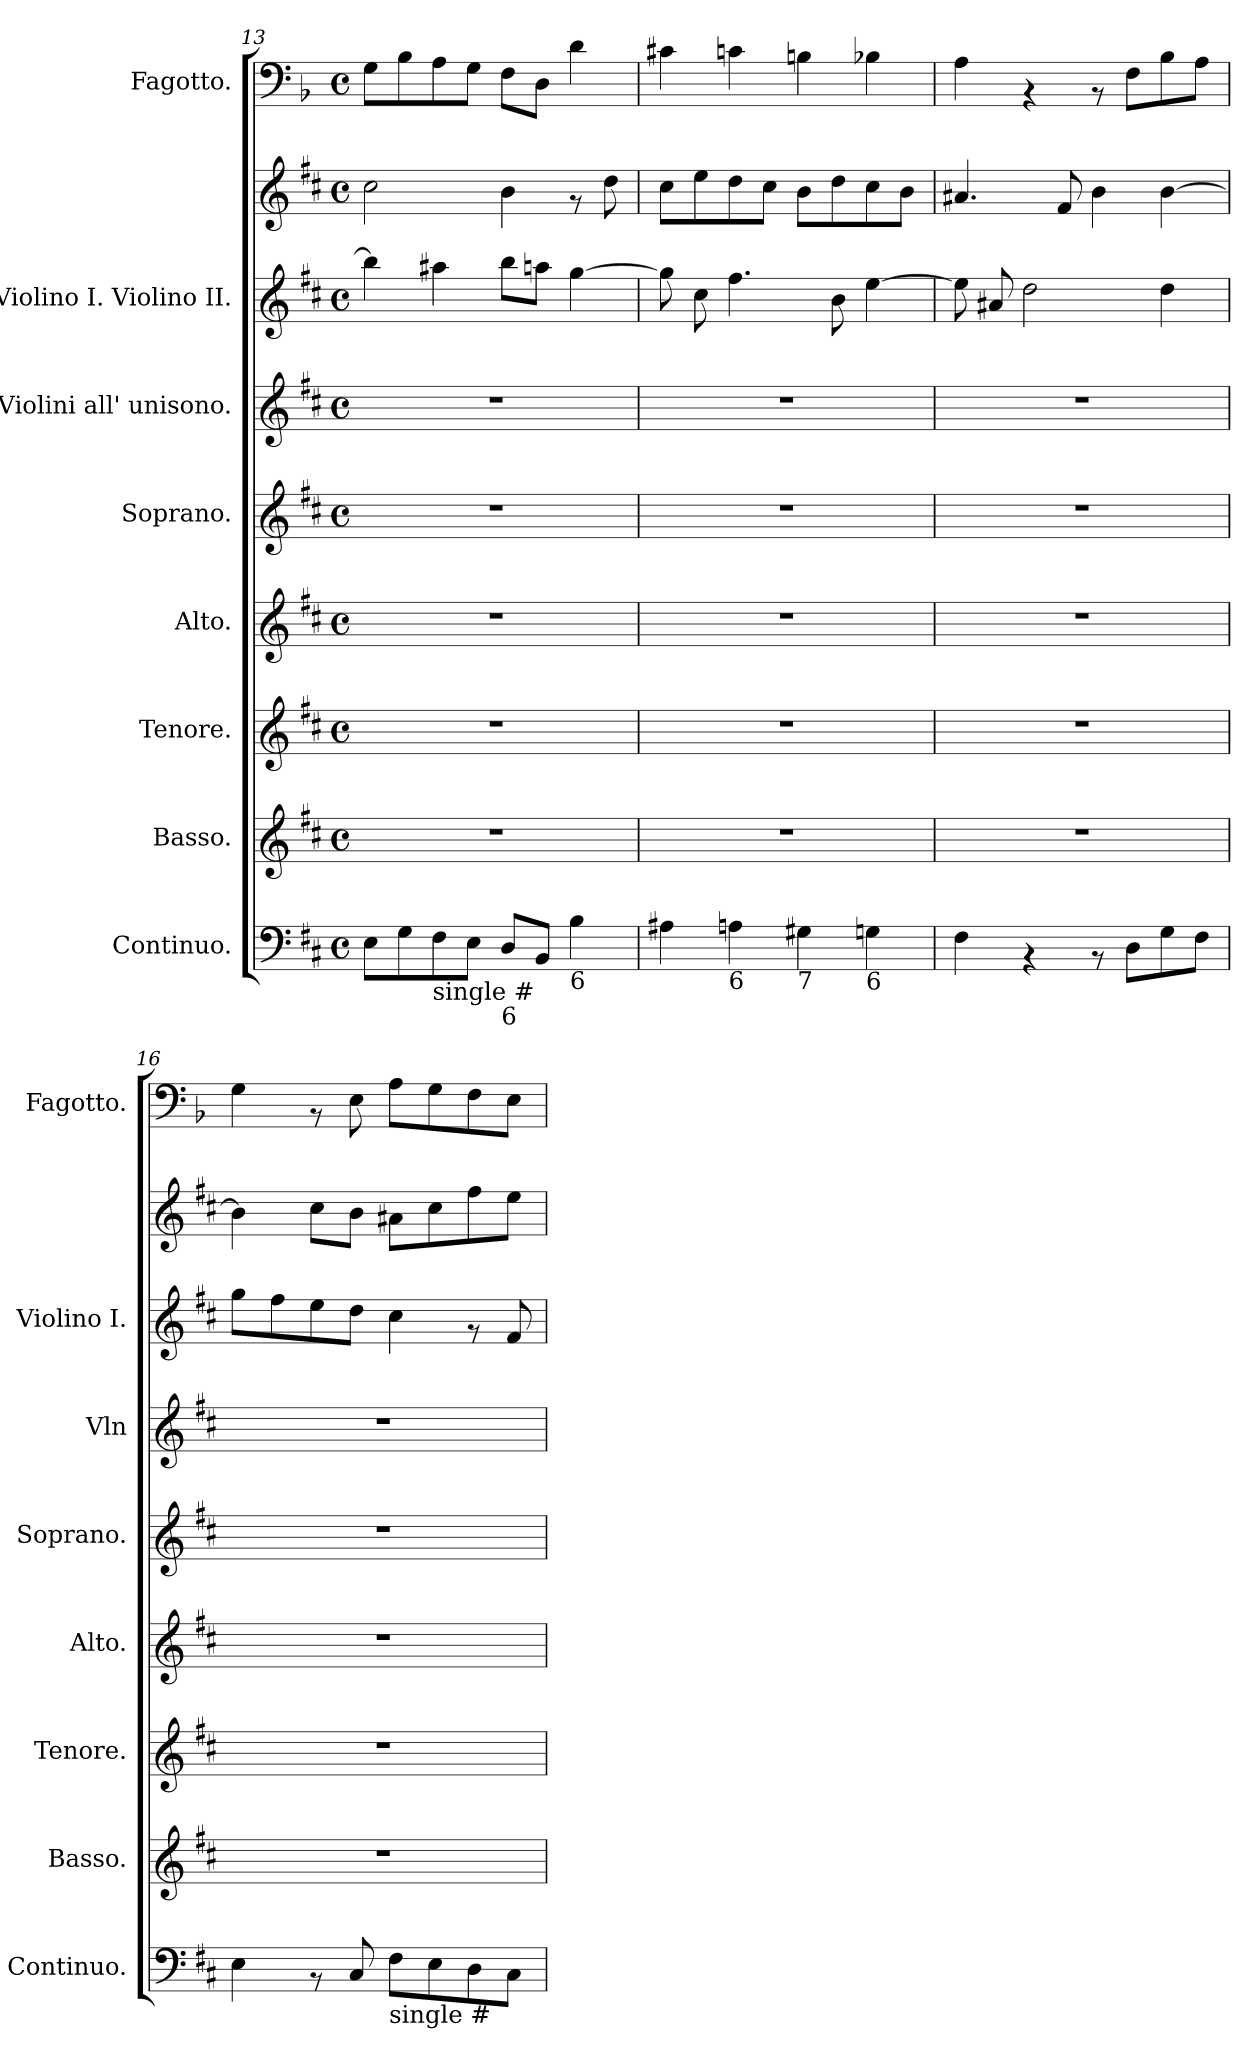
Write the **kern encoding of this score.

**kern	**kern	**kern	**kern	**kern	**kern	**kern	**kern	**kern
*part8	*part7	*part6	*part5	*part4	*part3	*part2	*part2	*part1
*staff9	*staff8	*staff7	*staff6	*staff5	*staff4	*staff3	*staff2	*staff1
*I"Continuo.	*I"Basso.	*I"Tenore.	*I"Alto.	*I"Soprano.	*I"Violini all' unisono.	*I"Violino I. Violino II.	*	*I"Fagotto.
*I'Continuo.	*I'Basso.	*I'Tenore.	*I'Alto.	*I'Soprano.	*I'Vln	*I'Violino I.	*	*I'Fagotto.
*clefF4	*clefG2	*clefG2	*clefG2	*clefG2	*clefG2	*clefG2	*clefG2	*clefF4
*	*	*	*	*	*	*	*	*ITrd2c3
*k[f#c#]	*k[f#c#]	*k[f#c#]	*k[f#c#]	*k[f#c#]	*k[f#c#]	*k[f#c#]	*k[f#c#]	*k[f#c#]
*D:	*D:	*D:	*D:	*D:	*D:	*D:	*D:	*D:
*M4/4	*M4/4	*M4/4	*M4/4	*M4/4	*M4/4	*M4/4	*M4/4	*M4/4
*met(c)	*met(c)	*met(c)	*met(c)	*met(c)	*met(c)	*met(c)	*met(c)	*met(c)
=13	=13	=13	=13	=13	=13	=13	=13	=13
8E\L	1r	1r	1r	1r	1r	4bb\]	2cc#\	8E\L
8G\	.	.	.	.	.	.	.	8G\
!LO:TX:b:t=single #	!	!	!	!	!	!	!	!
8F#\	.	.	.	.	.	4aa#X\	.	8F#\
8E\J	.	.	.	.	.	.	.	8E\J
!LO:TX:b:t=6	!	!	!	!	!	!	!	!
8D/L	.	.	.	.	.	8bb\L	4b\	8D\L
8BB/J	.	.	.	.	.	8aan\J	.	8BB\J
!LO:TX:b:t=6	!	!	!	!	!	!	!	!
4B\	.	.	.	.	.	[>4gg\	8rf	4B\
.	.	.	.	.	.	.	8dd\	.
=14!	=14!	=14!	=14!	=14!	=14!	=14!	=14!	=14!
4A#X\	1r	1r	1r	1r	1r	8gg\]	8cc#\L	4A#X\
.	.	.	.	.	.	8cc#\	8ee\	.
!LO:TX:b:t=6	!	!	!	!	!	!	!	!
4An\	.	.	.	.	.	4.ff#\	8dd\	4An\
.	.	.	.	.	.	.	8cc#\J	.
!LO:TX:b:t=7	!	!	!	!	!	!	!	!
4G#X\	.	.	.	.	.	.	8b\L	4G#X\
.	.	.	.	.	.	8b\	8dd\	.
!LO:TX:b:t=6	!	!	!	!	!	!	!	!
4Gn\	.	.	.	.	.	[<4ee\	8cc#\	4Gn\
.	.	.	.	.	.	.	8b\J	.
!!LO:LB:g=z
=15!	=15!	=15!	=15!	=15!	=15!	=15!	=15!	=15!
4F#\	1r	1r	1r	1r	1r	8ee\]	4.a#X/	4F#\
.	.	.	.	.	.	8a#X/	.	.
4rAA	.	.	.	.	.	2dd\	.	4rAA
.	.	.	.	.	.	.	8f#/	.
8rAA	.	.	.	.	.	.	4b\	8rAA
8D\L	.	.	.	.	.	.	.	8D\L
8G\	.	.	.	.	.	4dd\	[>4b\	8G\
8F#\J	.	.	.	.	.	.	.	8F#\J
=16!	=16!	=16!	=16!	=16!	=16!	=16!	=16!	=16!
4E\	1r	1r	1r	1r	1r	8gg\L	4b\]	4E\
.	.	.	.	.	.	8ff#\	.	.
8rAA	.	.	.	.	.	8ee\	8cc#\L	8rAA
8C#/	.	.	.	.	.	8dd\J	8b\J	8C#\
!LO:TX:b:t=single #	!	!	!	!	!	!	!	!
8F#\L	.	.	.	.	.	4cc#\	8a#X\L	8F#\L
8E\	.	.	.	.	.	.	8cc#\	8E\
8D\	.	.	.	.	.	8rf	8ff#\	8D\
8C#\J	.	.	.	.	.	8f#/	8ee\J	8C#\J
=!	=!	=!	=!	=!	=!	=!	=!	=!
*-	*-	*-	*-	*-	*-	*-	*-	*-
